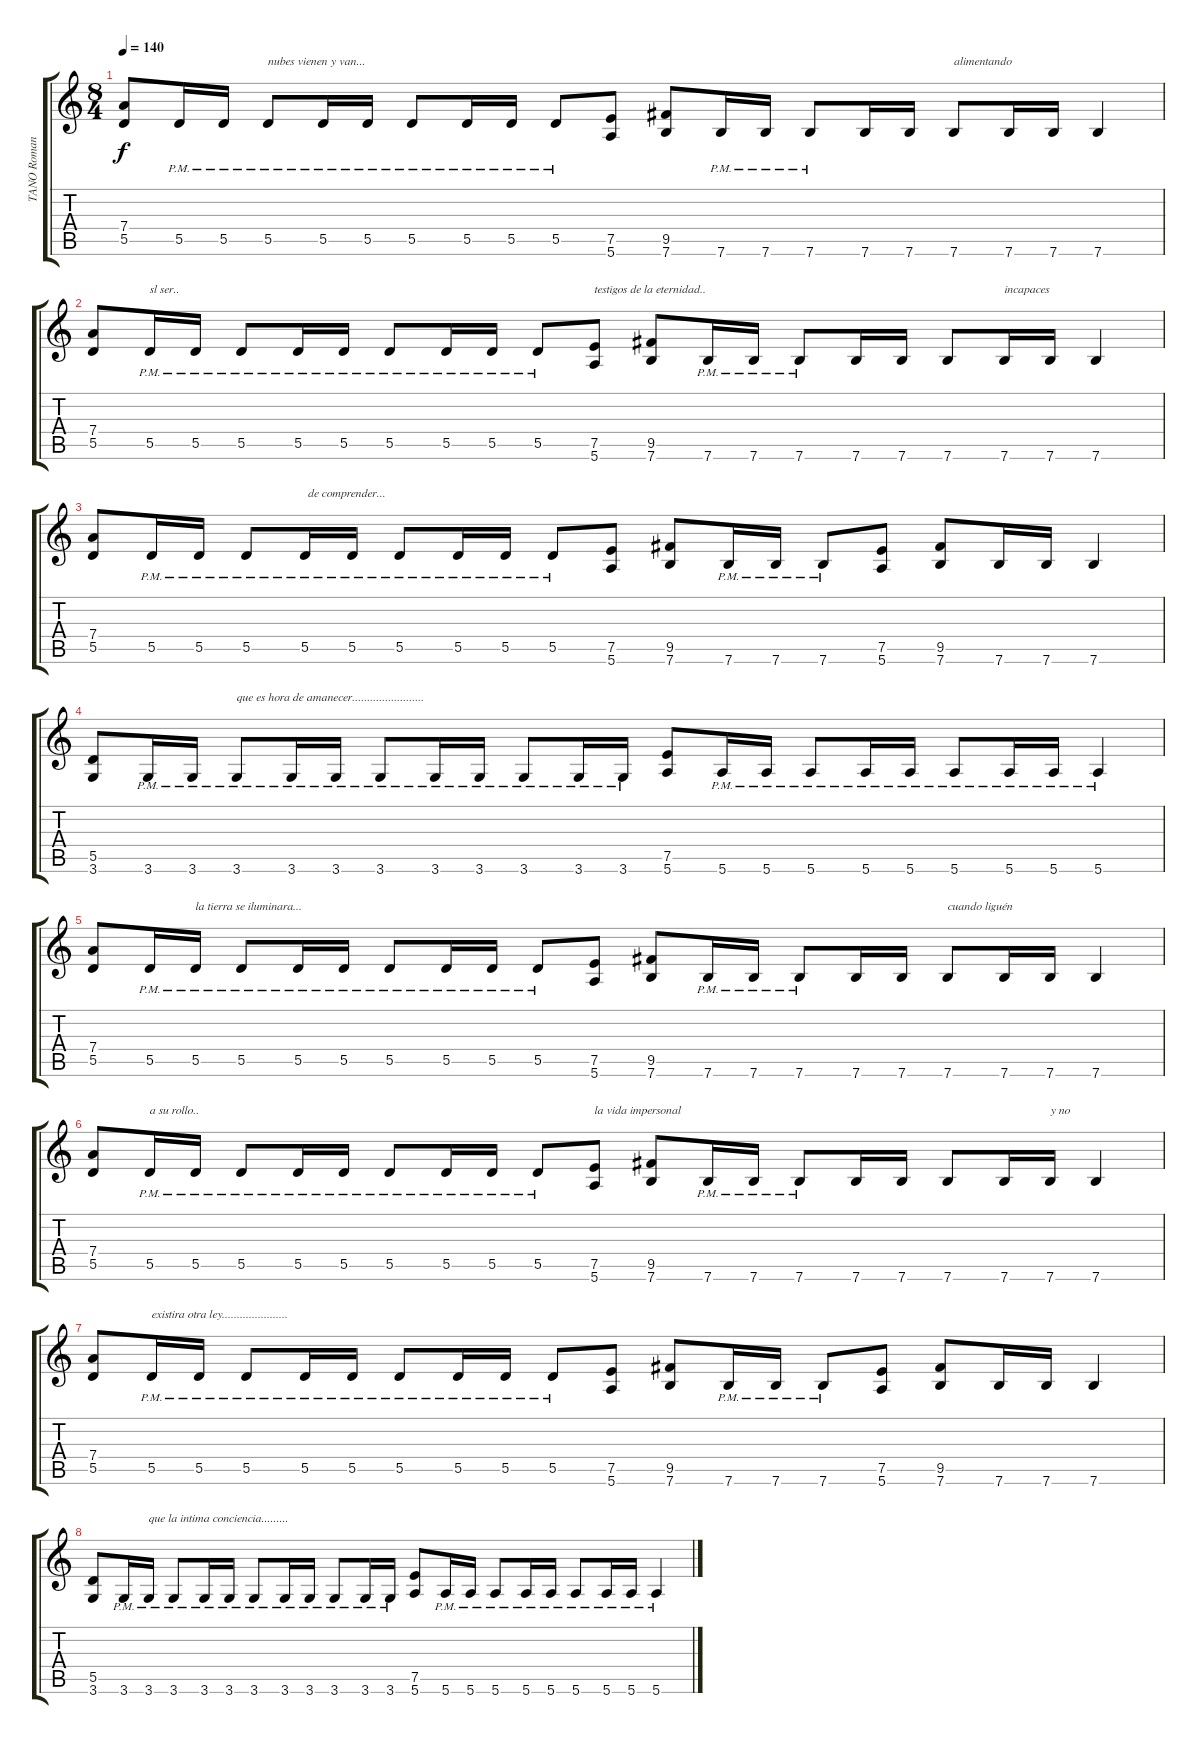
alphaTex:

\track ("TANO Romano" "TANO Roman") {instrument distortionguitar}
\staff {score tabs}
\tuning (E4 B3 G3 D3 A2 E2) {hide}
\ts (8 4)
\tempo 140
\clef g2
\ks c
(7.4 5.5).8{dy f} 5.5{pm}.16 5.5{pm}.16 5.5{pm}.8{txt "nubes vienen y van..."} 5.5{pm}.16 5.5{pm}.16 5.5{pm}.8 5.5{pm}.16 5.5{pm}.16 5.5{pm}.8 (7.5 5.6).8 (9.5 7.6).8 7.6{pm}.16 7.6{pm}.16 7.6{pm}.8 7.6.16 7.6.16 7.6.8{txt "alimentando"} 7.6.16 7.6.16 7.6.4 |
(7.4 5.5).8 5.5{pm}.16{txt "sl ser.."} 5.5{pm}.16 5.5{pm}.8 5.5{pm}.16 5.5{pm}.16 5.5{pm}.8 5.5{pm}.16 5.5{pm}.16 5.5{pm}.8 (7.5 5.6).8{txt "testigos de la eternidad.."} (9.5 7.6).8 7.6{pm}.16 7.6{pm}.16 7.6{pm}.8 7.6.16 7.6.16 7.6.8 7.6.16{txt "incapaces"} 7.6.16 7.6.4 |
(7.4 5.5).8 5.5{pm}.16 5.5{pm}.16 5.5{pm}.8 5.5{pm}.16{txt " de comprender..."} 5.5{pm}.16 5.5{pm}.8 5.5{pm}.16 5.5{pm}.16 5.5{pm}.8 (7.5 5.6).8 (9.5 7.6).8 7.6{pm}.16 7.6{pm}.16 7.6{pm}.8 (7.5 5.6).8 (9.5 7.6).8 7.6.16 7.6.16 7.6.4 |
(5.5 3.6).8 3.6{pm}.16 3.6{pm}.16 3.6{pm}.8{txt "que es hora de amanecer........................"} 3.6{pm}.16 3.6{pm}.16 3.6{pm}.8 3.6{pm}.16 3.6{pm}.16 3.6{pm}.8 3.6{pm}.16 3.6{pm}.16 (7.5 5.6).8 5.6{pm}.16 5.6{pm}.16 5.6{pm}.8 5.6{pm}.16 5.6{pm}.16 5.6{pm}.8 5.6{pm}.16 5.6{pm}.16 5.6{pm}.4 |
(7.4 5.5).8 5.5{pm}.16 5.5{pm}.16{txt "la tierra se iluminara..."} 5.5{pm}.8 5.5{pm}.16 5.5{pm}.16 5.5{pm}.8 5.5{pm}.16 5.5{pm}.16 5.5{pm}.8 (7.5 5.6).8 (9.5 7.6).8 7.6{pm}.16 7.6{pm}.16 7.6{pm}.8 7.6.16 7.6.16 7.6.8{txt "cuando liguén"} 7.6.16 7.6.16 7.6.4 |
(7.4 5.5).8 5.5{pm}.16{txt "a su rollo.."} 5.5{pm}.16 5.5{pm}.8 5.5{pm}.16 5.5{pm}.16 5.5{pm}.8 5.5{pm}.16 5.5{pm}.16 5.5{pm}.8 (7.5 5.6).8{txt "la vida impersonal"} (9.5 7.6).8 7.6{pm}.16 7.6{pm}.16 7.6{pm}.8 7.6.16 7.6.16 7.6.8 7.6.16 7.6.16{txt "y no"} 7.6.4 |
(7.4 5.5).8 5.5{pm}.16{txt "existira otra ley......................"} 5.5{pm}.16 5.5{pm}.8 5.5{pm}.16 5.5{pm}.16 5.5{pm}.8 5.5{pm}.16 5.5{pm}.16 5.5{pm}.8 (7.5 5.6).8 (9.5 7.6).8 7.6{pm}.16 7.6{pm}.16 7.6{pm}.8 (7.5 5.6).8 (9.5 7.6).8 7.6.16 7.6.16 7.6.4 |
(5.5 3.6).8 3.6{pm}.16 3.6{pm}.16{txt "que la intima conciencia........."} 3.6{pm}.8 3.6{pm}.16 3.6{pm}.16 3.6{pm}.8 3.6{pm}.16 3.6{pm}.16 3.6{pm}.8 3.6{pm}.16 3.6{pm}.16 (7.5 5.6).8 5.6{pm}.16 5.6{pm}.16 5.6{pm}.8 5.6{pm}.16 5.6{pm}.16 5.6{pm}.8 5.6{pm}.16 5.6{pm}.16 5.6{pm}.4
